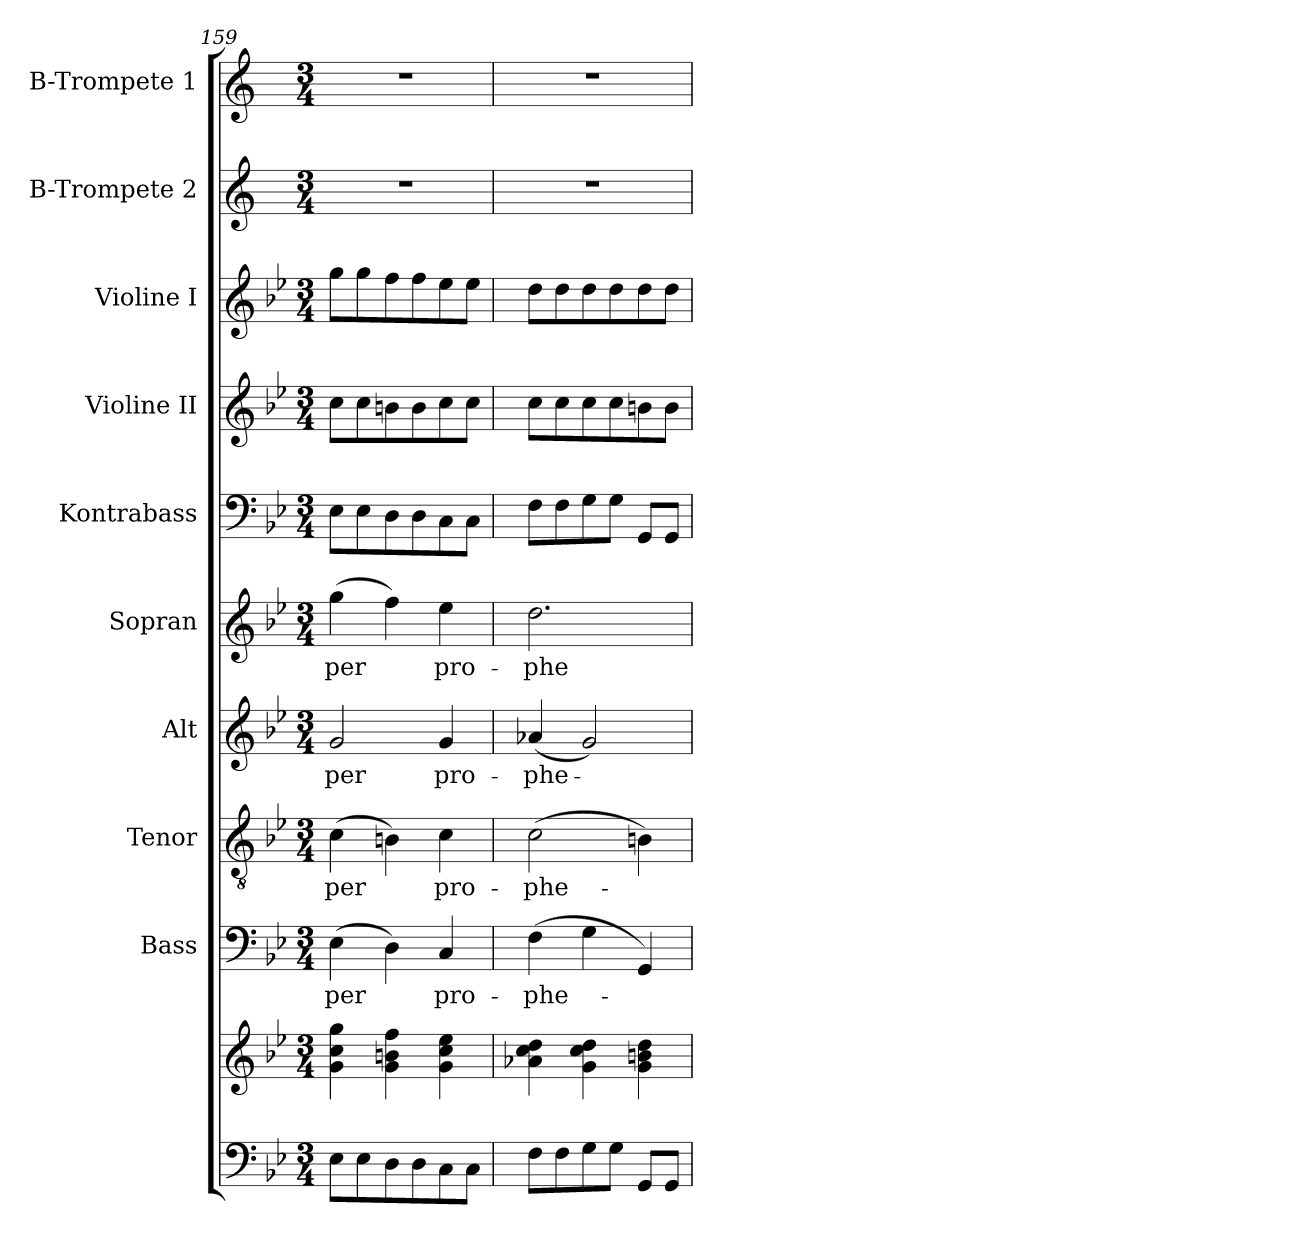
**kern	**kern	**kern	**text	**kern	**text	**kern	**text	**kern	**text	**kern	**kern	**kern	**kern	**kern
*part10	*part10	*part9	*part9	*part8	*part8	*part7	*part7	*part6	*part6	*part5	*part4	*part3	*part2	*part1
*staff11	*staff10	*staff9	*staff9	*staff8	*staff8	*staff7	*staff7	*staff6	*staff6	*staff5	*staff4	*staff3	*staff2	*staff1
*	*	*I"Bass	*	*I"Tenor	*	*I"Alt	*	*I"Sopran	*	*I"Kontrabass	*I"Violine II	*I"Violine I	*I"B-Trompete 2	*I"B-Trompete 1
*	*	*I'B.	*	*I'T.	*	*I'A.	*	*I'S.	*	*I'Kb.	*I'Vl. II	*I'Vl. I	*I'B Trp. 2	*I'B Trp. 1
*clefF4	*clefG2	*clefF4	*	*clefGv2	*	*clefG2	*	*clefG2	*	*clefF4	*clefG2	*clefG2	*clefG2	*clefG2
*	*	*	*	*	*	*	*	*	*	*ITrd7c12	*	*	*ITrd1c2	*ITrd1c2
*k[b-e-]	*k[b-e-]	*k[b-e-]	*	*k[b-e-]	*	*k[b-e-]	*	*k[b-e-]	*	*k[b-e-]	*k[b-e-]	*k[b-e-]	*k[b-e-]	*k[b-e-]
*B-:	*B-:	*B-:	*	*B-:	*	*B-:	*	*B-:	*	*B-:	*B-:	*B-:	*B-:	*B-:
*M3/4	*M3/4	*M3/4	*	*M3/4	*	*M3/4	*	*M3/4	*	*M3/4	*M3/4	*M3/4	*M3/4	*M3/4
=159	=159	=159	=159	=159	=159	=159	=159	=159	=159	=159	=159	=159	=159	=159
!	!	!	!LO:LY:b	!	!LO:LY:b	!	!LO:LY:b	!	!LO:LY:b	!	!	!	!	!
8E-\L	4g\ 4cc\ 4gg\	(>4E-\	per	(>4c\	per	2g/	per	(>4gg\	per	8EE-\L	8cc\L	8gg\L	2.r	2.r
8E-\	.	.	.	.	.	.	.	.	.	8EE-\	8cc\	8gg\	.	.
8D\	4g\ 4bn\ 4ff\	4D\)	.	4Bn\)	.	.	.	4ff\)	.	8DD\	8bn\	8ff\	.	.
8D\	.	.	.	.	.	.	.	.	.	8DD\	8b\	8ff\	.	.
!	!	!	!LO:LY:b	!	!LO:LY:b	!	!LO:LY:b	!	!LO:LY:b	!	!	!	!	!
8C\	4g\ 4cc\ 4ee-\	4C/	pro-	4c\	pro-	4g/	pro-	4ee-\	pro-	8CC\	8cc\	8ee-\	.	.
8C\J	.	.	.	.	.	.	.	.	.	8CC\J	8cc\J	8ee-\J	.	.
!!LO:PB:g=z
=160	=160	=160	=160	=160	=160	=160	=160	=160	=160	=160	=160	=160	=160	=160
!	!	!	!LO:LY:b	!	!LO:LY:b	!	!LO:LY:b	!	!LO:LY:b	!	!	!	!	!
8F\L	4a-X\ 4cc\ 4dd\	(>4F\	-phe-	(>2c\	-phe-	(<4a-X/	-phe-	2.dd\	-phe-	8FF\L	8cc\L	8dd\L	2.r	2.r
8F\	.	.	.	.	.	.	.	.	.	8FF\	8cc\	8dd\	.	.
8G\	4g\ 4cc\ 4dd\	4G\	.	.	.	2g/)	.	.	.	8GG\	8cc\	8dd\	.	.
8G\J	.	.	.	.	.	.	.	.	.	8GG\J	8cc\	8dd\	.	.
8GG/L	4g\ 4bn\ 4dd\	4GG/)	.	4Bn\)	.	.	.	.	.	8GGG/L	8bn\	8dd\	.	.
8GG/J	.	.	.	.	.	.	.	.	.	8GGG/J	8b\J	8dd\J	.	.
=	=	=	=	=	=	=	=	=	=	=	=	=	=	=
*-	*-	*-	*-	*-	*-	*-	*-	*-	*-	*-	*-	*-	*-	*-
